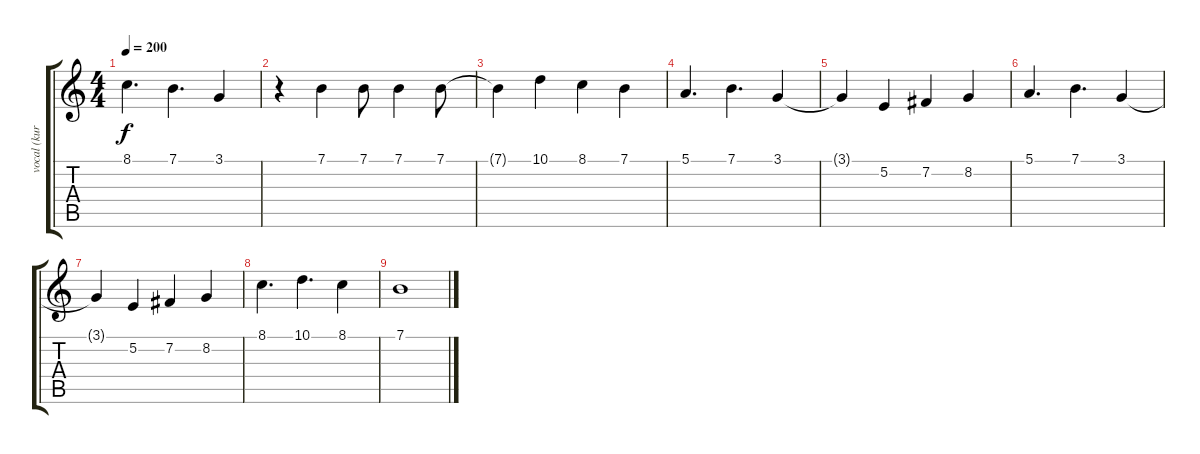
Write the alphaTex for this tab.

\track ("vocal (kuroneko)" "vocal (kur") {instrument flute}
\staff {score tabs}
\tuning (E4 B3 G3 D3 A2 E2) {hide}
\ts (4 4)
\tempo 200
\clef g2
\ks c
8.1.4{d dy f} 7.1.4{d} 3.1.4 |
r.4 7.1.4 7.1.8 7.1.4 7.1.8 |
7.1{t}.4 10.1.4 8.1.4 7.1.4 |
5.1.4{d} 7.1.4{d} 3.1.4 |
3.1{t}.4 5.2.4 7.2.4 8.2.4 |
5.1.4{d} 7.1.4{d} 3.1.4 |
3.1{t}.4 5.2.4 7.2.4 8.2.4 |
8.1.4{d} 10.1.4{d} 8.1.4 |
7.1.1
